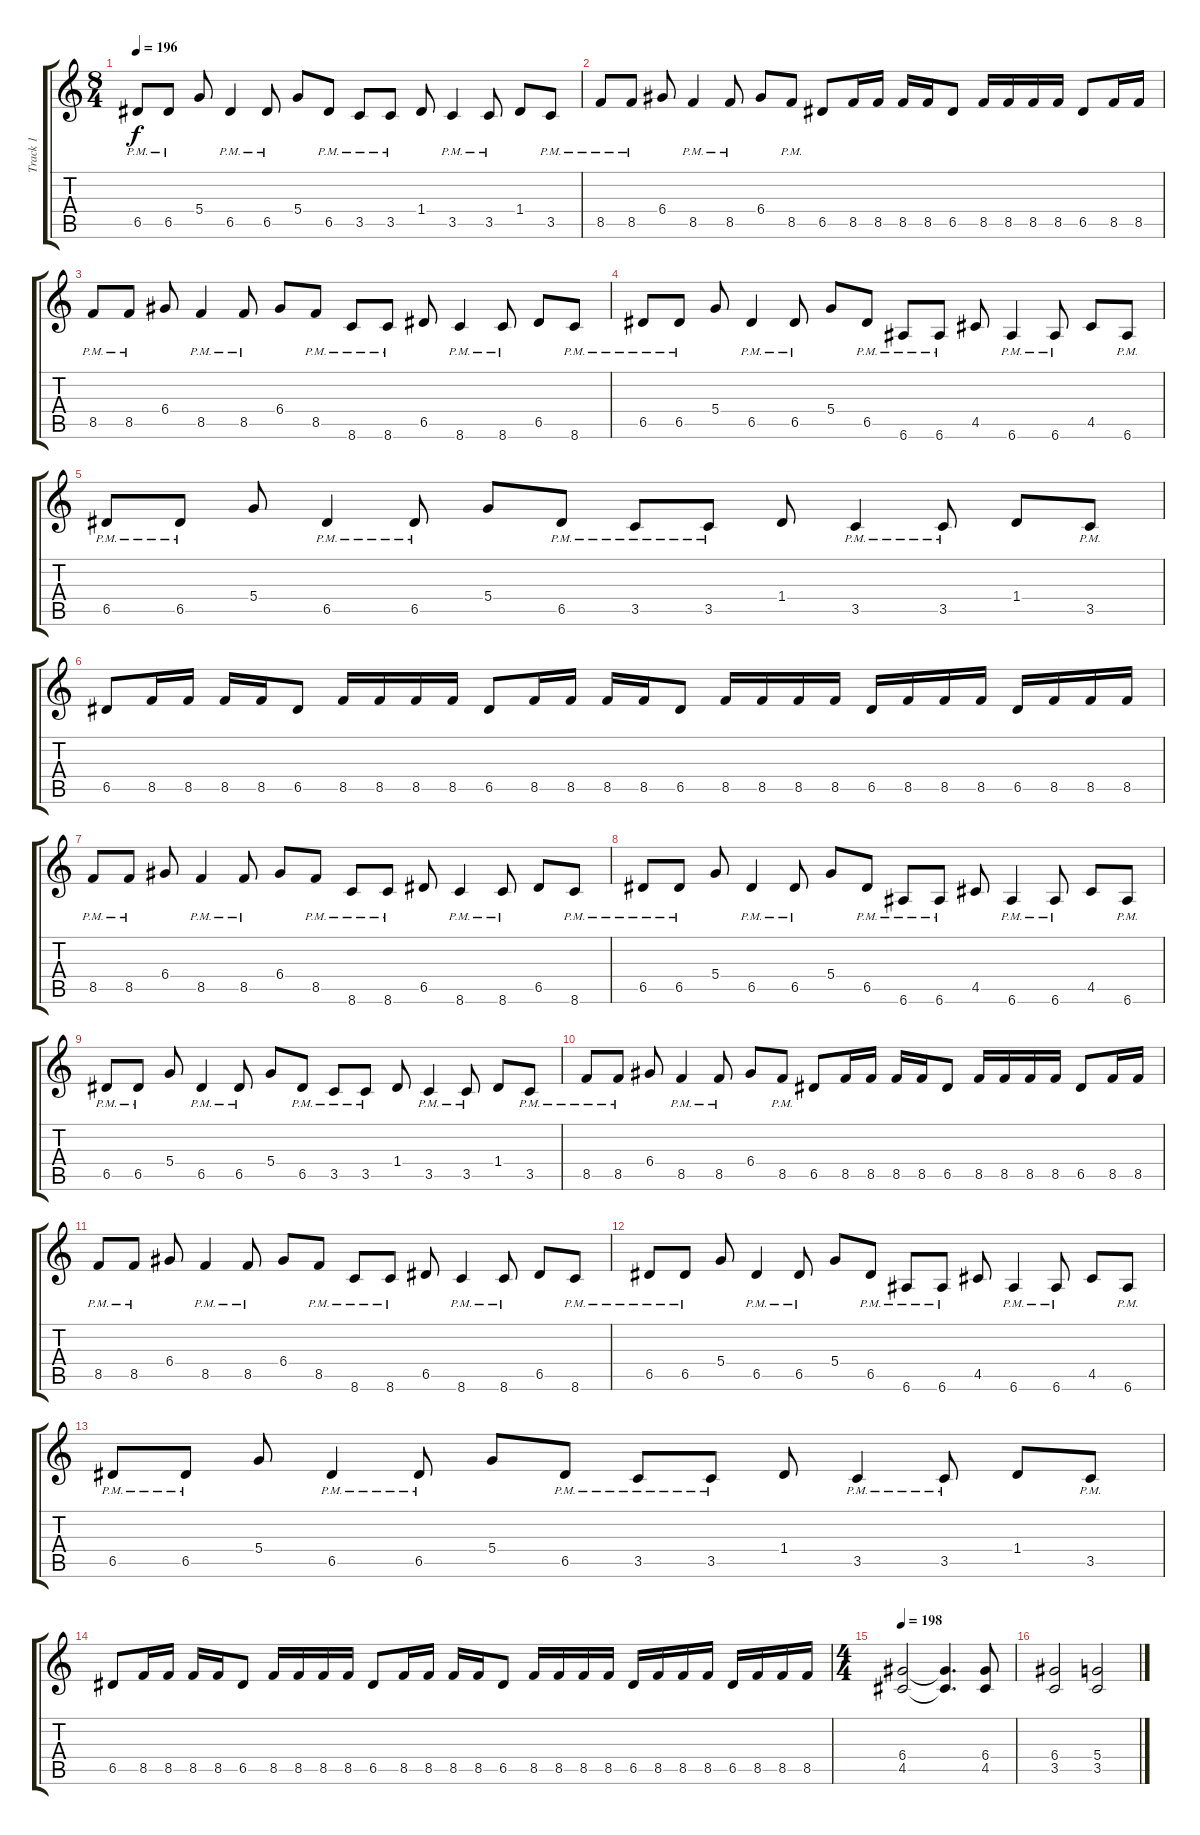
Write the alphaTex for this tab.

\track ("Track 1" "Track 1") {instrument distortionguitar}
\staff {score tabs}
\tuning (E4 B3 G3 D3 A2 E2) {hide}
\ts (8 4)
\tempo 196
\clef g2
\ks c
6.5{pm}.8{dy f} 6.5{pm}.8 5.4.8 6.5{pm}.4 6.5{pm}.8 5.4.8 6.5{pm}.8 3.5{pm}.8 3.5{pm}.8 1.4.8 3.5{pm}.4 3.5{pm}.8 1.4.8 3.5{pm}.8 |
8.5{pm}.8 8.5{pm}.8 6.4.8 8.5{pm}.4 8.5{pm}.8 6.4.8 8.5{pm}.8 6.5.8 8.5.16 8.5.16 8.5.16 8.5.16 6.5.8 8.5.16 8.5.16 8.5.16 8.5.16 6.5.8 8.5.16 8.5.16 |
8.5{pm}.8 8.5{pm}.8 6.4.8 8.5{pm}.4 8.5{pm}.8 6.4.8 8.5{pm}.8 8.6{pm}.8 8.6{pm}.8 6.5.8 8.6{pm}.4 8.6{pm}.8 6.5.8 8.6{pm}.8 |
6.5{pm}.8 6.5{pm}.8 5.4.8 6.5{pm}.4 6.5{pm}.8 5.4.8 6.5{pm}.8 6.6{pm}.8 6.6{pm}.8 4.5.8 6.6{pm}.4 6.6{pm}.8 4.5.8 6.6{pm}.8 |
6.5{pm}.8 6.5{pm}.8 5.4.8 6.5{pm}.4 6.5{pm}.8 5.4.8 6.5{pm}.8 3.5{pm}.8 3.5{pm}.8 1.4.8 3.5{pm}.4 3.5{pm}.8 1.4.8 3.5{pm}.8 |
6.5.8 8.5.16 8.5.16 8.5.16 8.5.16 6.5.8 8.5.16 8.5.16 8.5.16 8.5.16 6.5.8 8.5.16 8.5.16 8.5.16 8.5.16 6.5.8 8.5.16 8.5.16 8.5.16 8.5.16 6.5.16 8.5.16 8.5.16 8.5.16 6.5.16 8.5.16 8.5.16 8.5.16 |
8.5{pm}.8 8.5{pm}.8 6.4.8 8.5{pm}.4 8.5{pm}.8 6.4.8 8.5{pm}.8 8.6{pm}.8 8.6{pm}.8 6.5.8 8.6{pm}.4 8.6{pm}.8 6.5.8 8.6{pm}.8 |
6.5{pm}.8 6.5{pm}.8 5.4.8 6.5{pm}.4 6.5{pm}.8 5.4.8 6.5{pm}.8 6.6{pm}.8 6.6{pm}.8 4.5.8 6.6{pm}.4 6.6{pm}.8 4.5.8 6.6{pm}.8 |
6.5{pm}.8 6.5{pm}.8 5.4.8 6.5{pm}.4 6.5{pm}.8 5.4.8 6.5{pm}.8 3.5{pm}.8 3.5{pm}.8 1.4.8 3.5{pm}.4 3.5{pm}.8 1.4.8 3.5{pm}.8 |
8.5{pm}.8 8.5{pm}.8 6.4.8 8.5{pm}.4 8.5{pm}.8 6.4.8 8.5{pm}.8 6.5.8 8.5.16 8.5.16 8.5.16 8.5.16 6.5.8 8.5.16 8.5.16 8.5.16 8.5.16 6.5.8 8.5.16 8.5.16 |
8.5{pm}.8 8.5{pm}.8 6.4.8 8.5{pm}.4 8.5{pm}.8 6.4.8 8.5{pm}.8 8.6{pm}.8 8.6{pm}.8 6.5.8 8.6{pm}.4 8.6{pm}.8 6.5.8 8.6{pm}.8 |
6.5{pm}.8 6.5{pm}.8 5.4.8 6.5{pm}.4 6.5{pm}.8 5.4.8 6.5{pm}.8 6.6{pm}.8 6.6{pm}.8 4.5.8 6.6{pm}.4 6.6{pm}.8 4.5.8 6.6{pm}.8 |
6.5{pm}.8 6.5{pm}.8 5.4.8 6.5{pm}.4 6.5{pm}.8 5.4.8 6.5{pm}.8 3.5{pm}.8 3.5{pm}.8 1.4.8 3.5{pm}.4 3.5{pm}.8 1.4.8 3.5{pm}.8 |
6.5.8 8.5.16 8.5.16 8.5.16 8.5.16 6.5.8 8.5.16 8.5.16 8.5.16 8.5.16 6.5.8 8.5.16 8.5.16 8.5.16 8.5.16 6.5.8 8.5.16 8.5.16 8.5.16 8.5.16 6.5.16 8.5.16 8.5.16 8.5.16 6.5.16 8.5.16 8.5.16 8.5.16 |
\ts (4 4)
\tempo 198
(6.4 4.5).2 (6.4{t} 4.5{t}).4{d} (6.4 4.5).8 |
(6.4 3.5).2 (5.4 3.5).2
